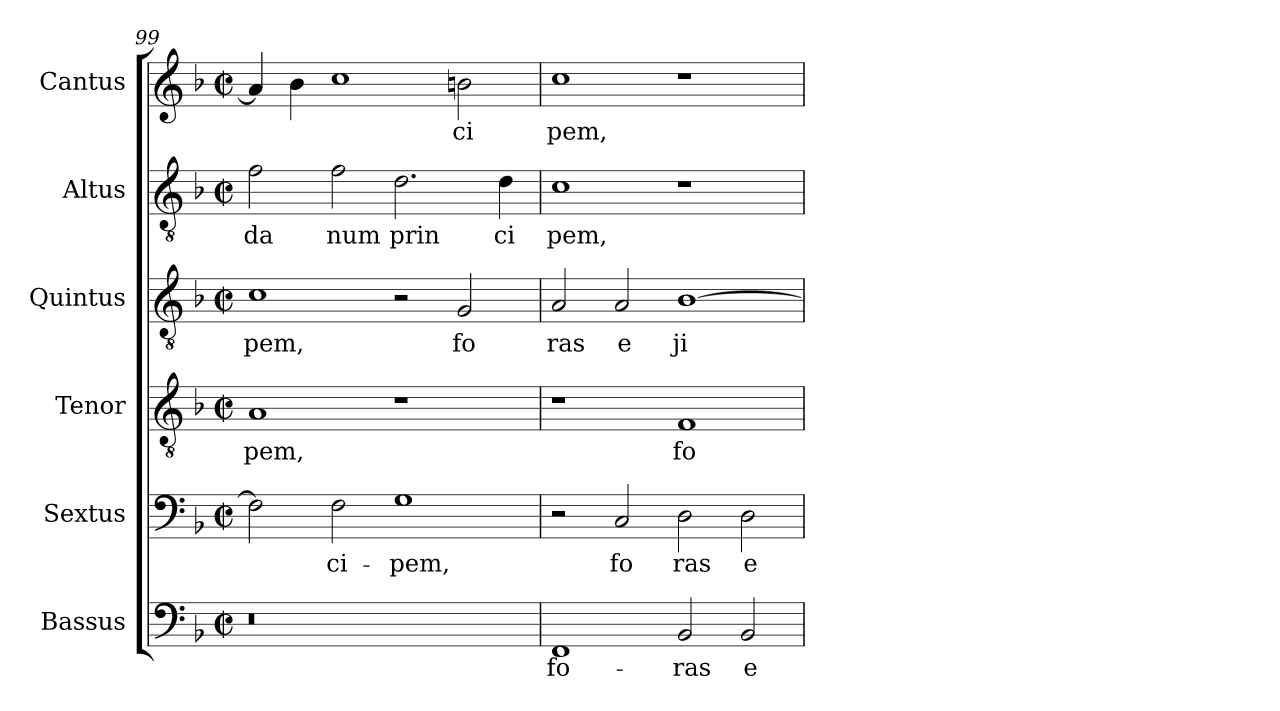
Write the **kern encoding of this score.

**kern	**text	**kern	**text	**kern	**text	**kern	**text	**kern	**text	**kern	**text
*part6	*part6	*part5	*part5	*part4	*part4	*part3	*part3	*part2	*part2	*part1	*part1
*staff6	*staff6	*staff5	*staff5	*staff4	*staff4	*staff3	*staff3	*staff2	*staff2	*staff1	*staff1
*I"Bassus	*	*I"Sextus	*	*I"Tenor	*	*I"Quintus	*	*I"Altus	*	*I"Cantus	*
*clefF4	*	*clefF4	*	*clefGv2	*	*clefGv2	*	*clefGv2	*	*clefG2	*
*k[b-]	*	*k[b-]	*	*k[b-]	*	*k[b-]	*	*k[b-]	*	*k[b-]	*
*F:	*	*F:	*	*F:	*	*F:	*	*F:	*	*F:	*
*M2/2	*	*M2/2	*	*M2/2	*	*M2/2	*	*M2/2	*	*M2/2	*
*met(c|)	*	*met(c|)	*	*met(c|)	*	*met(c|)	*	*met(c|)	*	*met(c|)	*
=99	=99	=99	=99	=99	=99	=99	=99	=99	=99	=99	=99
!	!	!	!	!	!LO:LY:b:cj	!	!LO:LY:b:cj	!	!LO:LY:b:cj	!	!
0r	.	2F\]	.	1A	pem,	1c	pem,	2f\	da	4a/]	.
.	.	.	.	.	.	.	.	.	.	4b-\	.
!	!	!	!LO:LY:b:cj	!	!	!	!	!	!LO:LY:b:cj	!	!
.	.	2F\	-ci-	.	.	.	.	2f\	num	1cc	.
!	!	!	!LO:LY:b:cj	!	!	!	!	!	!LO:LY:b:cj	!	!
.	.	1G	-pem,	1r	.	2r	.	2.d\	prin	.	.
!	!	!	!	!	!	!	!LO:LY:b:cj	!	!	!	!LO:LY:b:cj
.	.	.	.	.	.	2G/	fo	.	.	2b\	ci
!	!	!	!	!	!	!	!	!	!LO:LY:b:cj	!	!
.	.	.	.	.	.	.	.	4d\	ci	.	.
!!LO:PB:g=z
=100	=100	=100	=100	=100	=100	=100	=100	=100	=100	=100	=100
!	!LO:LY:b:cj	!	!	!	!	!	!LO:LY:b:cj	!	!LO:LY:b:cj	!	!LO:LY:b:cj
1FF	fo-	2r	.	1r	.	2A/	ras	1c	pem,	1cc	pem,
!	!	!	!LO:LY:b:cj	!	!	!	!LO:LY:b:cj	!	!	!	!
.	.	2C/	fo	.	.	2A/	e	.	.	.	.
!	!LO:LY:b:cj	!	!LO:LY:b:cj	!	!LO:LY:b:cj	!	!LO:LY:b:cj	!	!	!	!
2BB-/	-ras	2D\	ras	1F	fo-	[>1B-	ji	1r	.	1r	.
!	!LO:LY:b:cj	!	!LO:LY:b:cj	!	!	!	!	!	!	!	!
2BB-/	e-	2D\	e	.	.	.	.	.	.	.	.
=	=	=	=	=	=	=	=	=	=	=	=
*-	*-	*-	*-	*-	*-	*-	*-	*-	*-	*-	*-
